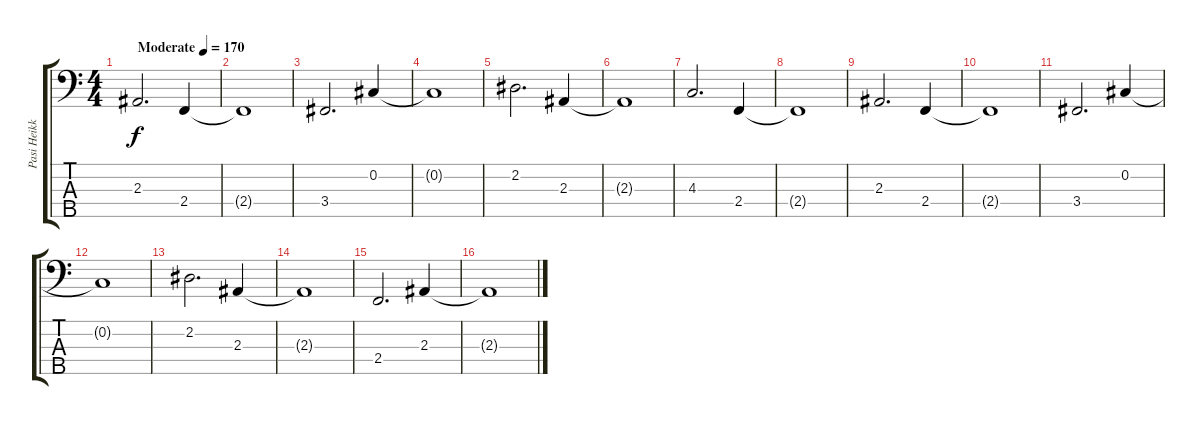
\track ("Pasi Heikkilä" "Pasi Heikk") {instrument electricbassfinger}
\staff {score tabs}
\tuning (Gb2 Db2 Ab1 Eb1 Bb0) {hide}
\ts (4 4)
\tempo (170 "Moderate")
\clef f4
\ks c
2.3.2{d dy f instrument electricbassfinger} 2.4.4 |
2.4{t}.1 |
3.4.2{d} 0.2.4 |
0.2{t}.1 |
2.2.2{d} 2.3.4 |
2.3{t}.1 |
4.3.2{d} 2.4.4 |
2.4{t}.1 |
2.3.2{d} 2.4.4 |
2.4{t}.1 |
3.4.2{d} 0.2.4 |
0.2{t}.1 |
2.2.2{d} 2.3.4 |
2.3{t}.1 |
2.4.2{d} 2.3.4 |
2.3{t}.1
